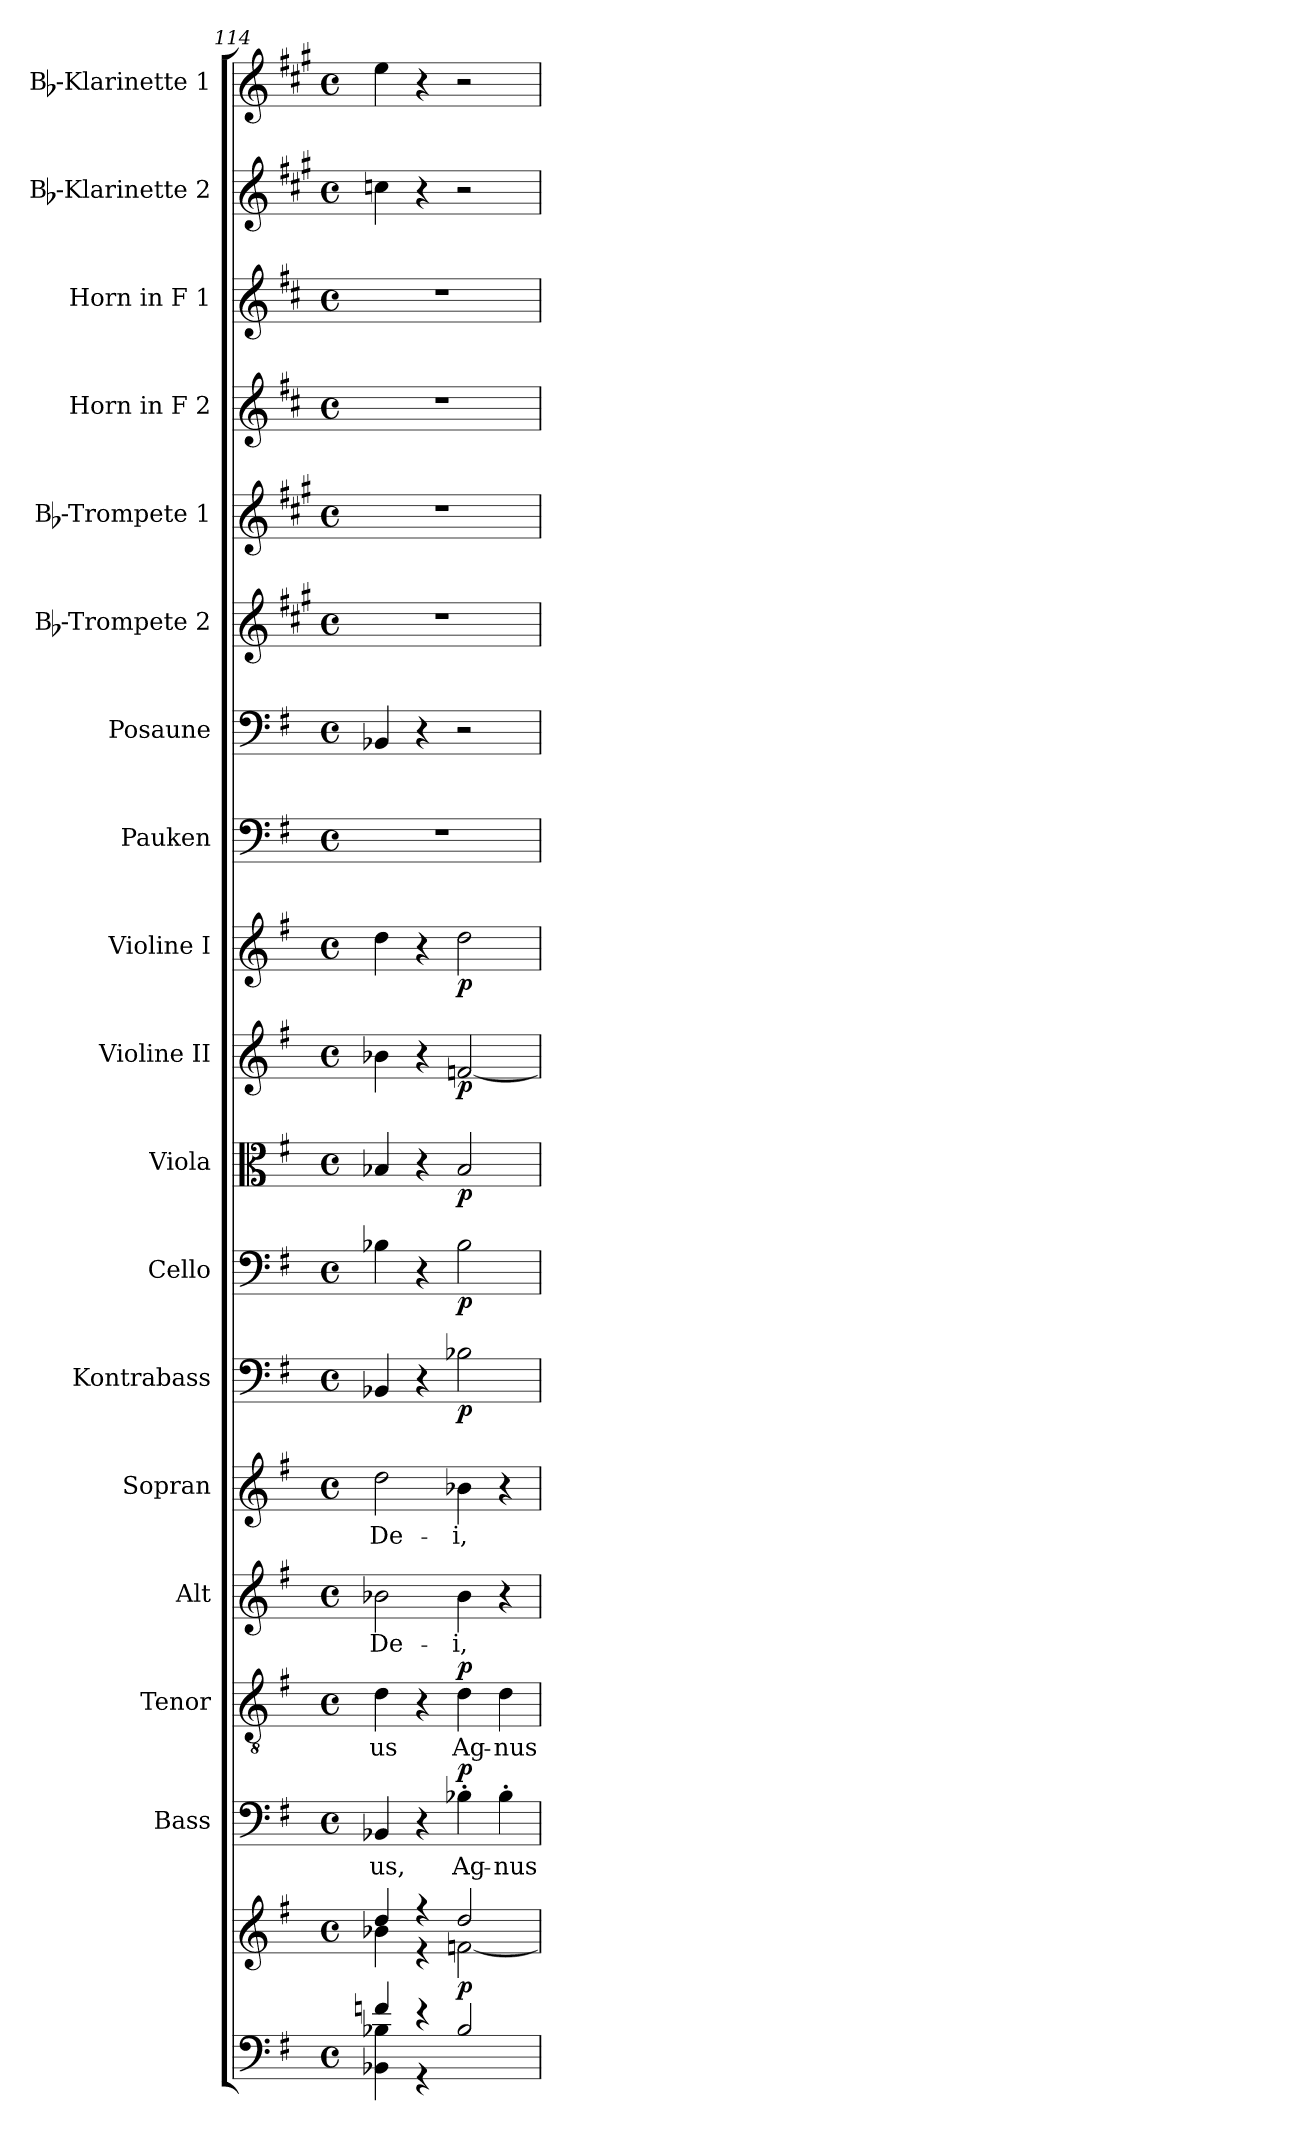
**kern	**kern	**dynam	**kern	**text	**dynam	**kern	**text	**dynam	**kern	**text	**kern	**text	**kern	**dynam	**kern	**dynam	**kern	**dynam	**kern	**dynam	**kern	**dynam	**kern	**kern	**kern	**kern	**kern	**kern	**kern	**kern
*part18	*part18	*part18	*part17	*part17	*part17	*part16	*part16	*part16	*part15	*part15	*part14	*part14	*part13	*part13	*part12	*part12	*part11	*part11	*part10	*part10	*part9	*part9	*part8	*part7	*part6	*part5	*part4	*part3	*part2	*part1
*staff19	*staff18	*staff18/19	*staff17	*staff17	*staff17	*staff16	*staff16	*staff16	*staff15	*staff15	*staff14	*staff14	*staff13	*staff13	*staff12	*staff12	*staff11	*staff11	*staff10	*staff10	*staff9	*staff9	*staff8	*staff7	*staff6	*staff5	*staff4	*staff3	*staff2	*staff1
*	*	*	*I"Bass	*	*	*I"Tenor	*	*	*I"Alt	*	*I"Sopran	*	*I"Kontrabass	*	*I"Cello	*	*I"Viola	*	*I"Violine II	*	*I"Violine I	*	*I"Pauken	*I"Posaune	*I"Bb-Trompete 2	*I"Bb-Trompete 1	*I"Horn in F 2	*I"Horn in F 1	*I"Bb-Klarinette 2	*I"Bb-Klarinette 1
*	*	*	*I'B.	*	*	*I'T.	*	*	*I'A.	*	*I'S.	*	*I'Kb.	*	*	*	*I'Vla.	*	*I'Vl. II	*	*I'Vl. I	*	*I'Pk.	*I'Pos.	*I'Bb Trp. 2	*I'Bb Trp. 1	*	*	*I'Bb Kl. 2	*I'Bb Kl. 1
*clefF4	*clefG2	*	*clefF4	*	*	*clefGv2	*	*	*clefG2	*	*clefG2	*	*clefF4	*	*clefF4	*	*clefC3	*	*clefG2	*	*clefG2	*	*clefF4	*clefF4	*clefG2	*clefG2	*clefG2	*clefG2	*clefG2	*clefG2
*	*	*	*	*	*	*	*	*	*	*	*	*	*ITrd7c12	*	*	*	*	*	*	*	*	*	*	*	*ITrd1c2	*ITrd1c2	*ITrd4c7	*ITrd4c7	*ITrd1c2	*ITrd1c2
*k[f#]	*k[f#]	*	*k[f#]	*	*	*k[f#]	*	*	*k[f#]	*	*k[f#]	*	*k[f#]	*	*k[f#]	*	*k[f#]	*	*k[f#]	*	*k[f#]	*	*k[f#]	*k[f#]	*k[f#]	*k[f#]	*k[f#]	*k[f#]	*k[f#]	*k[f#]
*G:	*G:	*	*G:	*	*	*G:	*	*	*G:	*	*G:	*	*G:	*	*G:	*	*G:	*	*G:	*	*G:	*	*G:	*G:	*G:	*G:	*G:	*G:	*G:	*G:
*M4/4	*M4/4	*	*M4/4	*	*	*M4/4	*	*	*M4/4	*	*M4/4	*	*M4/4	*	*M4/4	*	*M4/4	*	*M4/4	*	*M4/4	*	*M4/4	*M4/4	*M4/4	*M4/4	*M4/4	*M4/4	*M4/4	*M4/4
*met(c)	*met(c)	*	*met(c)	*	*	*met(c)	*	*	*met(c)	*	*met(c)	*	*met(c)	*	*met(c)	*	*met(c)	*	*met(c)	*	*met(c)	*	*met(c)	*met(c)	*met(c)	*met(c)	*met(c)	*met(c)	*met(c)	*met(c)
=114	=114	=114	=114	=114	=114	=114	=114	=114	=114	=114	=114	=114	=114	=114	=114	=114	=114	=114	=114	=114	=114	=114	=114	=114	=114	=114	=114	=114	=114	=114
*^	*^	*	*	*	*	*	*	*	*	*	*	*	*	*	*	*	*	*	*	*	*	*	*	*	*	*	*	*	*	*
!	!	!	!	!	!	!LO:LY:b	!	!	!LO:LY:b	!	!	!LO:LY:b	!	!LO:LY:b	!	!	!	!	!	!	!	!	!	!	!	!	!	!	!	!	!	!
4fn/	4BB-X\ 4B-X\	4dd/	4b-X\	.	4BB-X/	-us,	.	4d\	-us	.	2b-X\	De-	2dd\	De-	4BBB-X/	.	4B-X\	.	4B-X/	.	4b-X\	.	4dd\	.	1r	4BB-X/	1r	1r	1r	1r	4b-X\	4dd\
4r	4r	4r	4r	.	4r	.	.	4r	.	.	.	.	.	.	4r	.	4r	.	4r	.	4r	.	4r	.	.	4r	.	.	.	.	4r	4r
!	!	!	!	!LO:DY:b	!	!LO:LY:b	!LO:DY:a	!	!LO:LY:b	!LO:DY:a	!	!LO:LY:b	!	!LO:LY:b	!	!LO:DY:b	!	!LO:DY:b	!	!LO:DY:b	!	!LO:DY:b	!	!LO:DY:b	!	!	!	!	!	!	!	!
2B-/	2ryy	2dd/	[<2fn\	p	4B-X'>\	Ag-	p	4d\	Ag-	p	4b-\	-i,	4b-X\	-i,	2BB-X\	p	2B-\	p	2B-/	p	[2fn/	p	2dd\	p	.	2r	.	.	.	.	2r	2r
!	!	!	!	!	!	!LO:LY:b	!	!	!LO:LY:b	!	!	!	!	!	!	!	!	!	!	!	!	!	!	!	!	!	!	!	!	!	!	!
.	.	.	.	.	4B-'>\	-nus	.	4d\	-nus	.	4r	.	4r	.	.	.	.	.	.	.	.	.	.	.	.	.	.	.	.	.	.	.
*v	*v	*	*	*	*	*	*	*	*	*	*	*	*	*	*	*	*	*	*	*	*	*	*	*	*	*	*	*	*	*	*	*
*	*v	*v	*	*	*	*	*	*	*	*	*	*	*	*	*	*	*	*	*	*	*	*	*	*	*	*	*	*	*	*	*
=	=	=	=	=	=	=	=	=	=	=	=	=	=	=	=	=	=	=	=	=	=	=	=	=	=	=	=	=	=	=
*-	*-	*-	*-	*-	*-	*-	*-	*-	*-	*-	*-	*-	*-	*-	*-	*-	*-	*-	*-	*-	*-	*-	*-	*-	*-	*-	*-	*-	*-	*-
